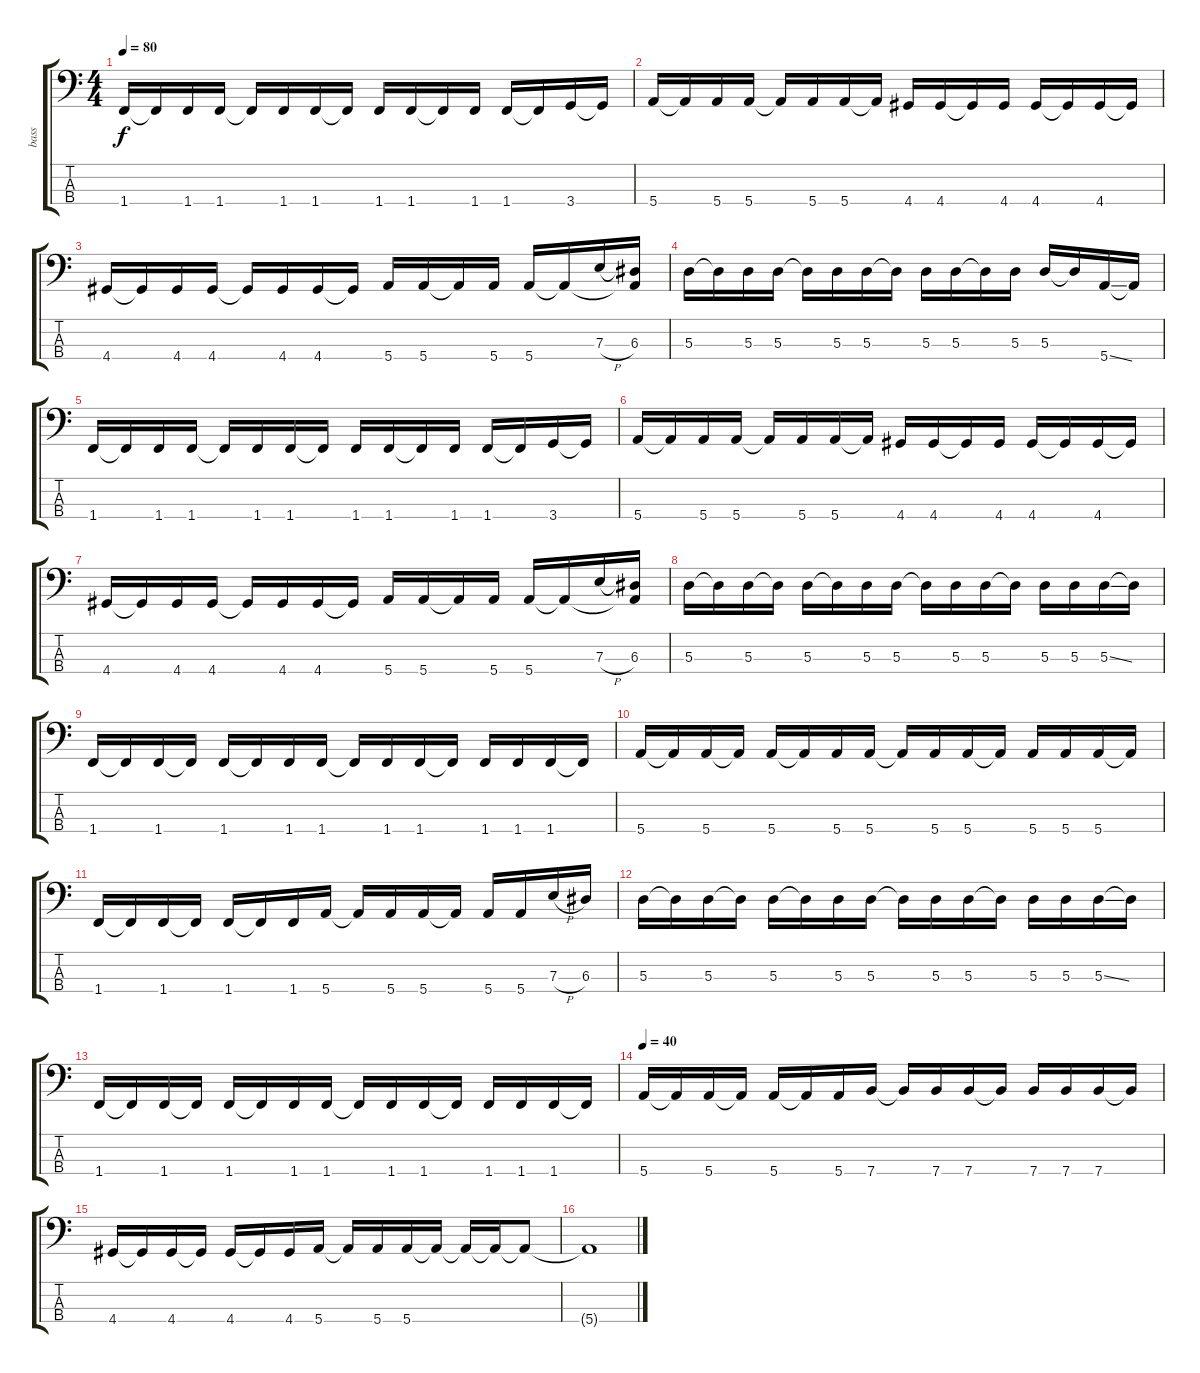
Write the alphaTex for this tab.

\track ("bass" "bass") {instrument electricbassfinger}
\staff {score tabs}
\tuning (G2 D2 A1 E1) {hide}
\ts (4 4)
\tempo 80
\clef f4
\ks c
1.4.16{dy f} 1.4{t}.16 1.4.16 1.4.16 1.4{t}.16 1.4.16 1.4.16 1.4{t}.16 1.4.16 1.4.16 1.4{t}.16 1.4.16 1.4.16 1.4{t}.16 3.4.16 3.4{t}.16 |
5.4.16 5.4{t}.16 5.4.16 5.4.16 5.4{t}.16 5.4.16 5.4.16 5.4{t}.16 4.4.16 4.4.16 4.4{t}.16 4.4.16 4.4.16 4.4{t}.16 4.4.16 4.4{t}.16 |
4.4.16 4.4{t}.16 4.4.16 4.4.16 4.4{t}.16 4.4.16 4.4.16 4.4{t}.16 5.4.16 5.4.16 5.4{t}.16 5.4.16 5.4.16 5.4{t}.16 7.3{h}.16 (6.3 5.4{t}).16 |
5.3.16 5.3{t}.16 5.3.16 5.3.16 5.3{t}.16 5.3.16 5.3.16 5.3{t}.16 5.3.16 5.3.16 5.3{t}.16 5.3.16 5.3.16 5.3{t}.16 5.4{ss}.16 5.4{t}.16 |
1.4.16 1.4{t}.16 1.4.16 1.4.16 1.4{t}.16 1.4.16 1.4.16 1.4{t}.16 1.4.16 1.4.16 1.4{t}.16 1.4.16 1.4.16 1.4{t}.16 3.4.16 3.4{t}.16 |
5.4.16 5.4{t}.16 5.4.16 5.4.16 5.4{t}.16 5.4.16 5.4.16 5.4{t}.16 4.4.16 4.4.16 4.4{t}.16 4.4.16 4.4.16 4.4{t}.16 4.4.16 4.4{t}.16 |
4.4.16 4.4{t}.16 4.4.16 4.4.16 4.4{t}.16 4.4.16 4.4.16 4.4{t}.16 5.4.16 5.4.16 5.4{t}.16 5.4.16 5.4.16 5.4{t}.16 7.3{h}.16 (6.3 5.4{t}).16 |
5.3.16 5.3{t}.16 5.3.16 5.3{t}.16 5.3.16 5.3{t}.16 5.3.16 5.3.16 5.3{t}.16 5.3.16 5.3.16 5.3{t}.16 5.3.16 5.3.16 5.3{ss}.16 5.3{t}.16 |
1.4.16 1.4{t}.16 1.4.16 1.4{t}.16 1.4.16 1.4{t}.16 1.4.16 1.4.16 1.4{t}.16 1.4.16 1.4.16 1.4{t}.16 1.4.16 1.4.16 1.4.16 1.4{t}.16 |
5.4.16 5.4{t}.16 5.4.16 5.4{t}.16 5.4.16 5.4{t}.16 5.4.16 5.4.16 5.4{t}.16 5.4.16 5.4.16 5.4{t}.16 5.4.16 5.4.16 5.4.16 5.4{t}.16 |
1.4.16 1.4{t}.16 1.4.16 1.4{t}.16 1.4.16 1.4{t}.16 1.4.16 5.4.16 5.4{t}.16 5.4.16 5.4.16 5.4{t}.16 5.4.16 5.4.16 7.3{h}.16 6.3.16 |
5.3.16 5.3{t}.16 5.3.16 5.3{t}.16 5.3.16 5.3{t}.16 5.3.16 5.3.16 5.3{t}.16 5.3.16 5.3.16 5.3{t}.16 5.3.16 5.3.16 5.3{ss}.16 5.3{t}.16 |
1.4.16 1.4{t}.16 1.4.16 1.4{t}.16 1.4.16 1.4{t}.16 1.4.16 1.4.16 1.4{t}.16 1.4.16 1.4.16 1.4{t}.16 1.4.16 1.4.16 1.4.16 1.4{t}.16 |
\tempo 40
5.4.16 5.4{t}.16 5.4.16 5.4{t}.16 5.4.16 5.4{t}.16 5.4.16 7.4.16 7.4{t}.16 7.4.16 7.4.16 7.4{t}.16 7.4.16 7.4.16 7.4.16 7.4{t}.16 |
4.4.16 4.4{t}.16 4.4.16 4.4{t}.16 4.4.16 4.4{t}.16 4.4.16 5.4.16 5.4{t}.16 5.4.16 5.4.16 5.4{t}.16 5.4{t}.16 5.4{t}.16 5.4{t}.8 |
5.4{t}.1
